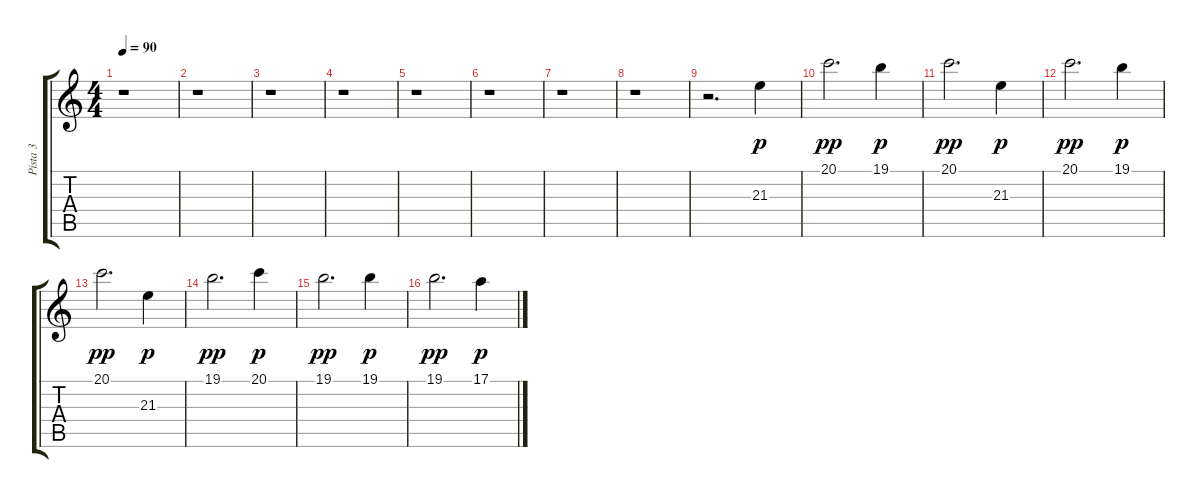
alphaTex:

\track ("Pista 3" "Pista 3") {instrument synthstrings1}
\staff {score tabs}
\tuning (E4 B3 G3 D3 A2 E2) {hide}
\ts (4 4)
\tempo 90
\clef g2
\ks c
r.1{dy p} |
r.1 |
r.1 |
r.1 |
r.1 |
r.1 |
r.1 |
r.1 |
r.2{d} 21.3.4 |
20.1.2{d dy pp} 19.1.4{dy p} |
20.1.2{d dy pp} 21.3.4{dy p} |
20.1.2{d dy pp} 19.1.4{dy p} |
20.1.2{d dy pp} 21.3.4{dy p} |
19.1.2{d dy pp} 20.1.4{dy p} |
19.1.2{d dy pp} 19.1.4{dy p} |
19.1.2{d dy pp} 17.1.4{dy p}
